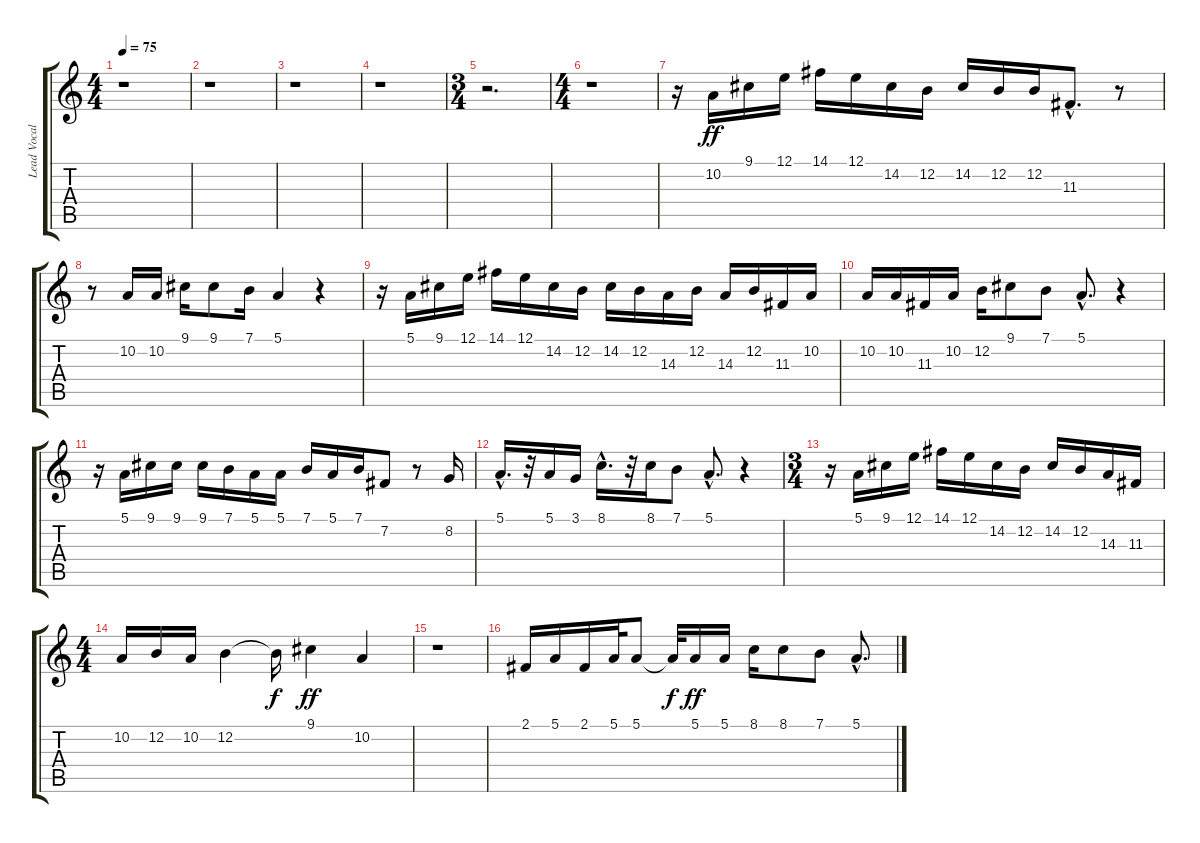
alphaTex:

\track ("Lead Vocal" "Lead Vocal") {instrument panflute}
\staff {score tabs}
\tuning (E4 B3 G3 D3 A2 E2) {hide}
\ts (4 4)
\tempo 75
\clef g2
\ks c
r.1{dy ff instrument panflute} |
r.1 |
r.1 |
r.1 |
\ts (3 4)
r.2{d} |
\ts (4 4)
r.1 |
r.16 10.2.16 9.1.16 12.1.16 14.1.16 12.1.16 14.2.16 12.2.16 14.2.16 12.2.16 12.2.16 11.3{hac}.8{d} r.8 |
r.8 10.2.16 10.2.16 9.1.16 9.1.8 7.1.16 5.1.4 r.4 |
r.16 5.1.16 9.1.16 12.1.16 14.1.16 12.1.16 14.2.16 12.2.16 14.2.16 12.2.16 14.3.16 12.2.16 14.3.16 12.2.16 11.3.16 10.2.16 |
10.2.16 10.2.16 11.3.16 10.2.16 12.2.16 9.1.8 7.1.8 5.1{hac}.8{d} r.4 |
r.16 5.1.16 9.1.16 9.1.16 9.1.16 7.1.16 5.1.16 5.1.16 7.1.16 5.1.16 7.1.16 7.2.8 r.8 8.2.16 |
5.1{hac}.16{d} r.32 5.1.16 3.1.16 8.1{hac}.16{d} r.32 8.1.16 7.1.8 5.1{hac}.8{d} r.4 |
\ts (3 4)
r.16 5.1.16 9.1.16 12.1.16 14.1.16 12.1.16 14.2.16 12.2.16 14.2.16 12.2.16 14.3.16 11.3.16 |
\ts (4 4)
10.2.16 12.2.16 10.2.16 12.2.4 12.2{t}.16{dy f} 9.1.4{dy ff} 10.2.4 |
r.1 |
2.1.16 5.1.16 2.1.16 5.1.32 5.1.8 5.1{t}.32{dy f} 5.1.16{dy ff} 5.1.16 8.1.16 8.1.8 7.1.8 5.1{hac}.8{d}
